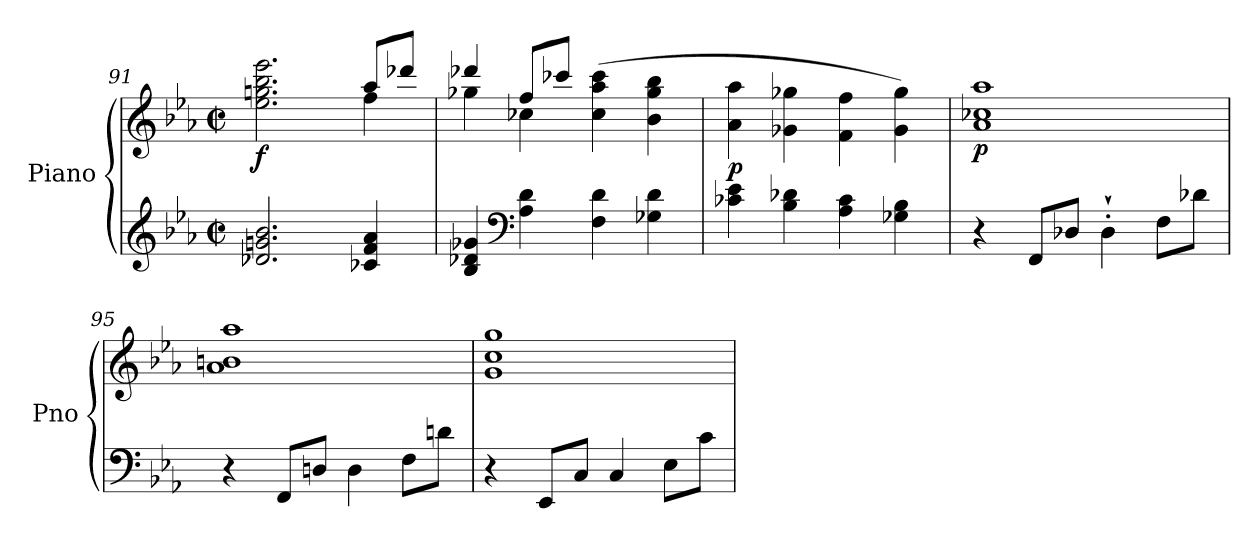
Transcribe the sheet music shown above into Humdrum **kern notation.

**kern	**kern	**dynam
*part1	*part1	*part1
*staff2	*staff1	*staff1/2
*I"Piano	*	*
*I'Pno	*	*
*clefG2	*clefG2	*
*k[b-e-a-]	*k[b-e-a-]	*
*E-:	*E-:	*
*M2/2	*M2/2	*
*met(c|)	*met(c|)	*
=91	=91	=91
*	*^	*
!	!	!	!LO:DY:b
2.d-X/ 2.gn/ 2.b-/	2.ee-\ 2.ggn\ 2.bb-\ 2.eee-\	2.ryy	f
4c-X/ 4f/ 4a-/	(>8aa-/L	4ff\	.
.	8ddd-X/J)	.	.
=92	=92	=92	=92
4B-/ 4d-X/ 4g-X/	4ddd-X/	4gg-X\	.
*clefF4	*	*	*
4A-\ 4d-\	(>8ff/L	4cc-X\	.
.	8ccc-X/J)	.	.
4F\ 4d-\	(<4cc-\ 4aa-\ 4ccc-\	2ryy	.
4G-X\ 4d-\	4b-\ 4gg-\ 4bb-\	.	.
*	*v	*v	*
=93	=93	=93
!	!	!LO:DY:b
4c-X\ 4e-\	4a-\ 4aa-\	p
4B-\ 4d-X\	4g-X\ 4gg-X\	.
4A-\ 4c-\	4f\ 4ff\	.
4G-X\ 4B-\	4g-\ 4gg-\)	.
=94	=94	=94
!	!	!LO:DY:b
4r	1a- 1cc-X 1aa-	p
8FF/L	.	.
8D-X/J	.	.
4D-'`\	.	.
8F\L	.	.
8d-X\J	.	.
=95	=95	=95
4r	1a- 1bn 1aa-	.
8FF/L	.	.
8Dn/J	.	.
4D\	.	.
8F\L	.	.
8dn\J	.	.
=96	=96	=96
4r	1g 1cc 1gg	.
8EE-/L	.	.
8C/J	.	.
4C/	.	.
8E-\L	.	.
8c\J	.	.
=	=	=
*-	*-	*-
